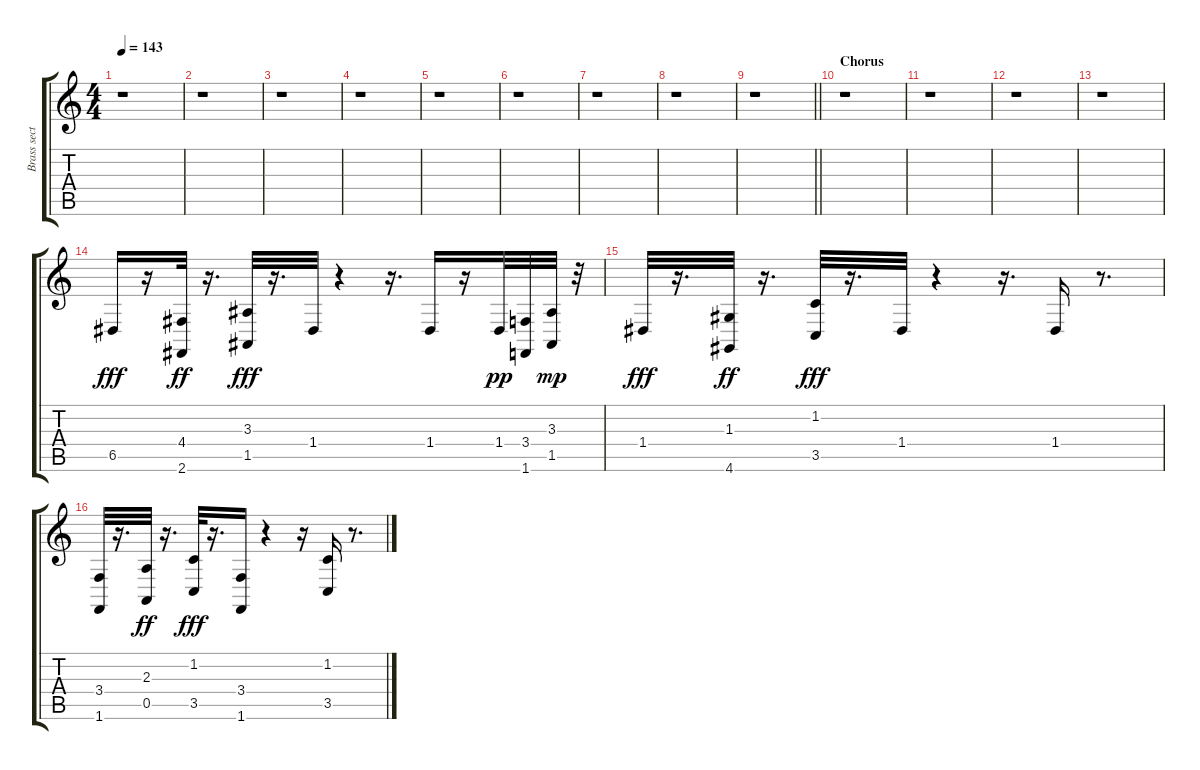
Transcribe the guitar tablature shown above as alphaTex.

\track ("Brass section" "Brass sect") {instrument tuba}
\staff {score tabs}
\tuning (E4 B3 G3 D3 A2 E2) {hide}
\ts (4 4)
\tempo 143
\clef g2
\ks c
r.1{dy fff} |
r.1 |
r.1 |
r.1 |
r.1 |
r.1 |
r.1 |
r.1 |
\barLineRight lightlight
r.1 |
\section ("" "Chorus")
r.1 |
r.1 |
r.1 |
r.1 |
6.5.16 r.16 (4.4 2.6).32{dy ff} r.16{d} (3.3 1.5).32{dy fff} r.16{d} 1.4.32 r.4 r.16{d} 1.4.16 r.16 1.4.32{dy pp} (3.4 1.6).32 (3.3 1.5).32{dy mp} r.32 |
1.4.32{dy fff} r.16{d} (1.3 4.6).32{dy ff} r.16{d} (1.2 3.5).32{dy fff} r.16{d} 1.4.32 r.4 r.16{d} 1.4.16 r.8{d} |
(3.4 1.6).32 r.16{d} (2.3 0.5).32{dy ff} r.16{d} (1.2 3.5).32{dy fff} r.16{d} (3.4 1.6).16 r.4 r.16 (1.2 3.5).16 r.8{d}
